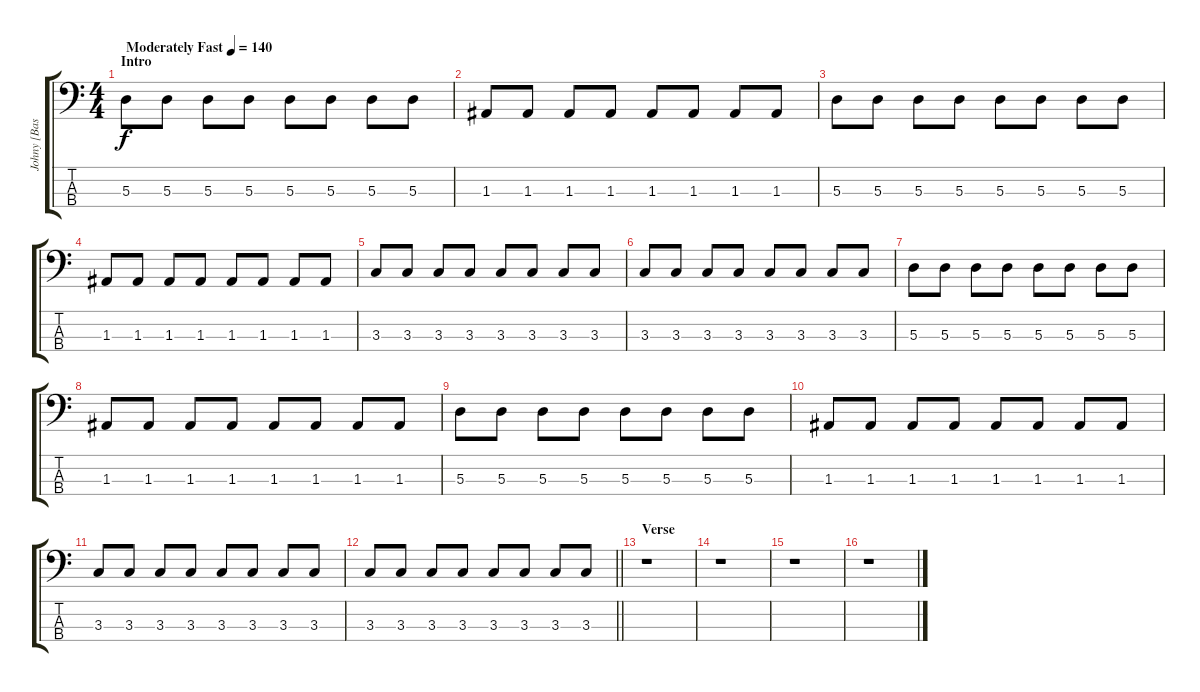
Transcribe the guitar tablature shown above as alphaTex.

\track ("Johny [Bass]" "Johny [Bas") {instrument electricbasspick}
\staff {score tabs}
\tuning (G2 D2 A1 D1) {hide}
\ts (4 4)
\section ("" "Intro")
\tempo (140 "Moderately Fast")
\clef f4
\ks c
5.3.8{dy f instrument electricbasspick} 5.3.8 5.3.8 5.3.8 5.3.8 5.3.8 5.3.8 5.3.8 |
1.3.8 1.3.8 1.3.8 1.3.8 1.3.8 1.3.8 1.3.8 1.3.8 |
5.3.8 5.3.8 5.3.8 5.3.8 5.3.8 5.3.8 5.3.8 5.3.8 |
1.3.8 1.3.8 1.3.8 1.3.8 1.3.8 1.3.8 1.3.8 1.3.8 |
3.3.8 3.3.8 3.3.8 3.3.8 3.3.8 3.3.8 3.3.8 3.3.8 |
3.3.8 3.3.8 3.3.8 3.3.8 3.3.8 3.3.8 3.3.8 3.3.8 |
5.3.8 5.3.8 5.3.8 5.3.8 5.3.8 5.3.8 5.3.8 5.3.8 |
1.3.8 1.3.8 1.3.8 1.3.8 1.3.8 1.3.8 1.3.8 1.3.8 |
5.3.8 5.3.8 5.3.8 5.3.8 5.3.8 5.3.8 5.3.8 5.3.8 |
1.3.8 1.3.8 1.3.8 1.3.8 1.3.8 1.3.8 1.3.8 1.3.8 |
3.3.8 3.3.8 3.3.8 3.3.8 3.3.8 3.3.8 3.3.8 3.3.8 |
\barLineRight lightlight
3.3.8 3.3.8 3.3.8 3.3.8 3.3.8 3.3.8 3.3.8 3.3.8 |
\section ("" "Verse")
r.1 |
r.1 |
r.1 |
r.1
